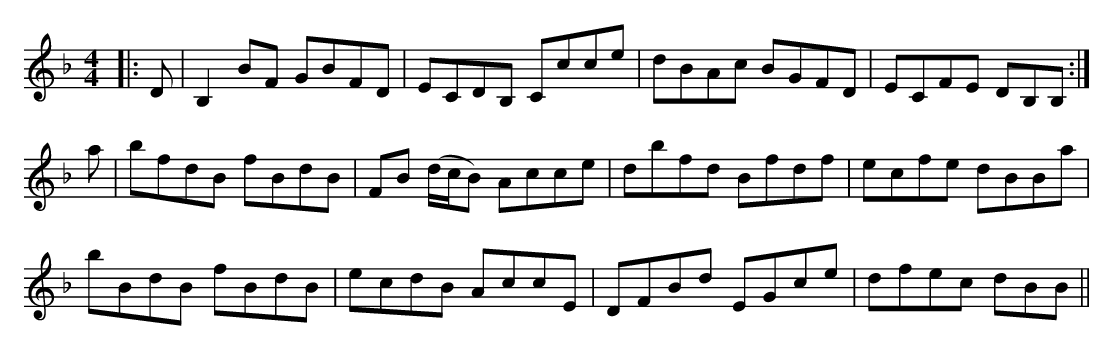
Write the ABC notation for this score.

X:1
M:4/4
K:Dmin
|:D|B,2 BF GBFD|ECDB, Ccce|dBAc BGFD|ECFE DB,B,:|
a|bfdB fBdB|FB (d/c/B) Acce|dbfd Bfdf|ecfe dBBa|
bBdB fBdB|ecdB AccE|DFBd EGce|dfec dBB||
